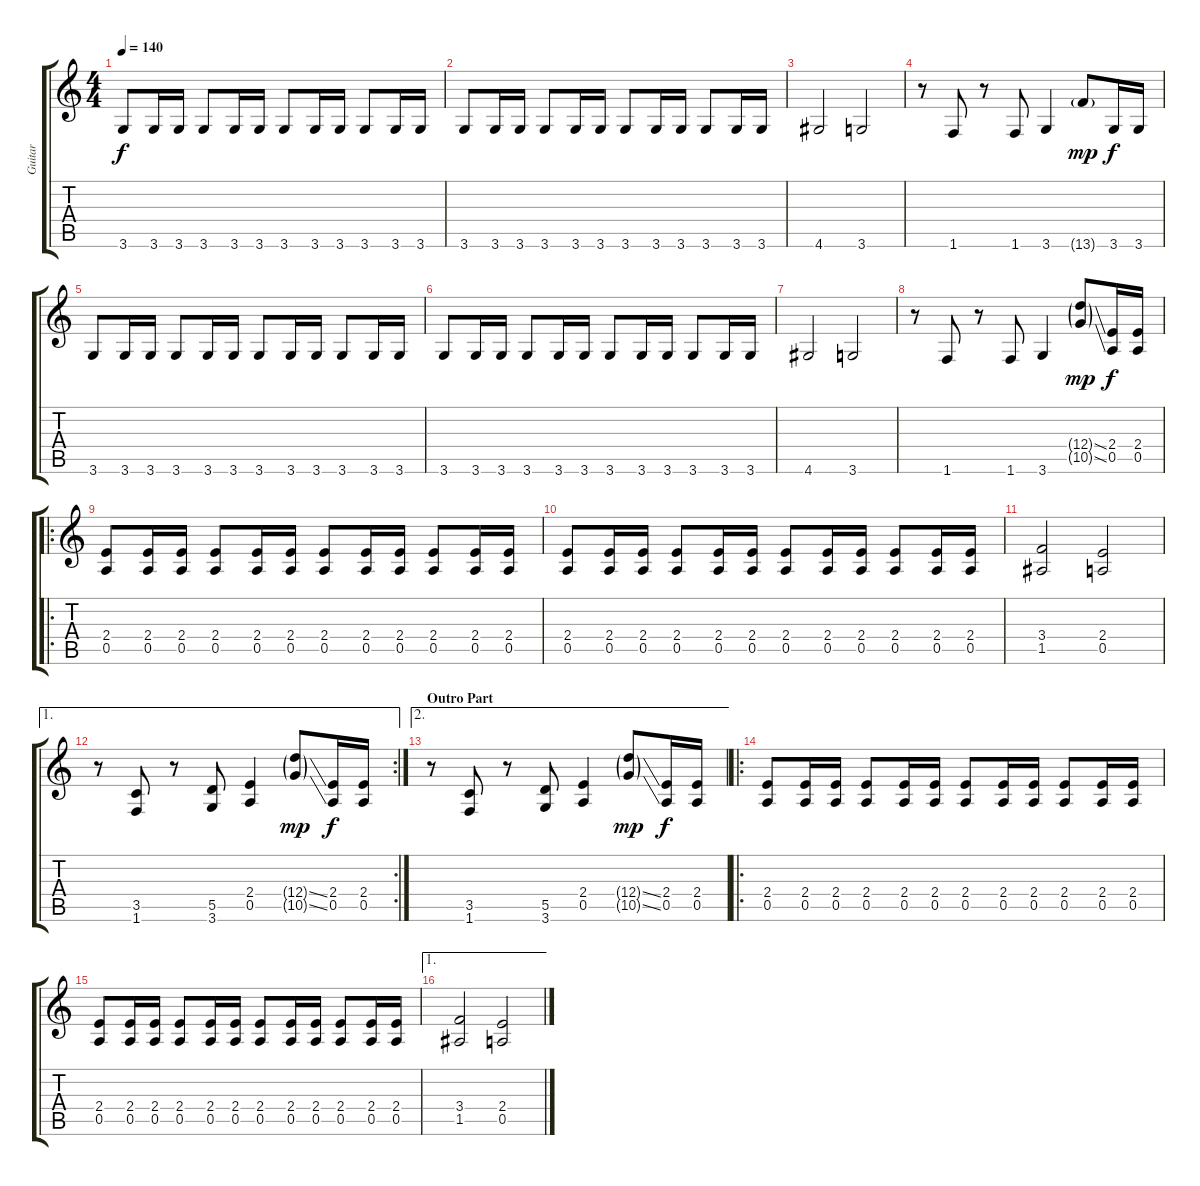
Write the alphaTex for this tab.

\track ("Guitar" "Guitar") {instrument distortionguitar}
\staff {score tabs}
\tuning (E4 B3 G3 D3 A2 E2) {hide}
\ts (4 4)
\tempo 140
\clef g2
\ks c
3.6.8{dy f} 3.6.16 3.6.16 3.6.8 3.6.16 3.6.16 3.6.8 3.6.16 3.6.16 3.6.8 3.6.16 3.6.16 |
3.6.8 3.6.16 3.6.16 3.6.8 3.6.16 3.6.16 3.6.8 3.6.16 3.6.16 3.6.8 3.6.16 3.6.16 |
4.6.2 3.6.2 |
r.8 1.6.8 r.8 1.6.8 3.6.4 13.6{g}.8{dy mp} 3.6.16{dy f} 3.6.16 |
3.6.8 3.6.16 3.6.16 3.6.8 3.6.16 3.6.16 3.6.8 3.6.16 3.6.16 3.6.8 3.6.16 3.6.16 |
3.6.8 3.6.16 3.6.16 3.6.8 3.6.16 3.6.16 3.6.8 3.6.16 3.6.16 3.6.8 3.6.16 3.6.16 |
4.6.2 3.6.2 |
r.8 1.6.8 r.8 1.6.8 3.6.4 (12.4{ss g} 10.5{ss g}).8{dy mp} (2.4 0.5).16{dy f} (2.4 0.5).16 |
\ro
(2.4 0.5).8 (2.4 0.5).16 (2.4 0.5).16 (2.4 0.5).8 (2.4 0.5).16 (2.4 0.5).16 (2.4 0.5).8 (2.4 0.5).16 (2.4 0.5).16 (2.4 0.5).8 (2.4 0.5).16 (2.4 0.5).16 |
(2.4 0.5).8 (2.4 0.5).16 (2.4 0.5).16 (2.4 0.5).8 (2.4 0.5).16 (2.4 0.5).16 (2.4 0.5).8 (2.4 0.5).16 (2.4 0.5).16 (2.4 0.5).8 (2.4 0.5).16 (2.4 0.5).16 |
(3.4 1.5).2 (2.4 0.5).2 |
\ae 1
\rc 2
r.8 (3.5 1.6).8 r.8 (5.5 3.6).8 (2.4 0.5).4 (12.4{ss g} 10.5{ss g}).8{dy mp} (2.4 0.5).16{dy f} (2.4 0.5).16 |
\ae 2
\section ("" "Outro Part")
r.8 (3.5 1.6).8 r.8 (5.5 3.6).8 (2.4 0.5).4 (12.4{ss g} 10.5{ss g}).8{dy mp} (2.4 0.5).16{dy f} (2.4 0.5).16 |
\ro
(2.4 0.5).8 (2.4 0.5).16 (2.4 0.5).16 (2.4 0.5).8 (2.4 0.5).16 (2.4 0.5).16 (2.4 0.5).8 (2.4 0.5).16 (2.4 0.5).16 (2.4 0.5).8 (2.4 0.5).16 (2.4 0.5).16 |
(2.4 0.5).8 (2.4 0.5).16 (2.4 0.5).16 (2.4 0.5).8 (2.4 0.5).16 (2.4 0.5).16 (2.4 0.5).8 (2.4 0.5).16 (2.4 0.5).16 (2.4 0.5).8 (2.4 0.5).16 (2.4 0.5).16 |
\ae 1
(3.4 1.5).2 (2.4 0.5).2
